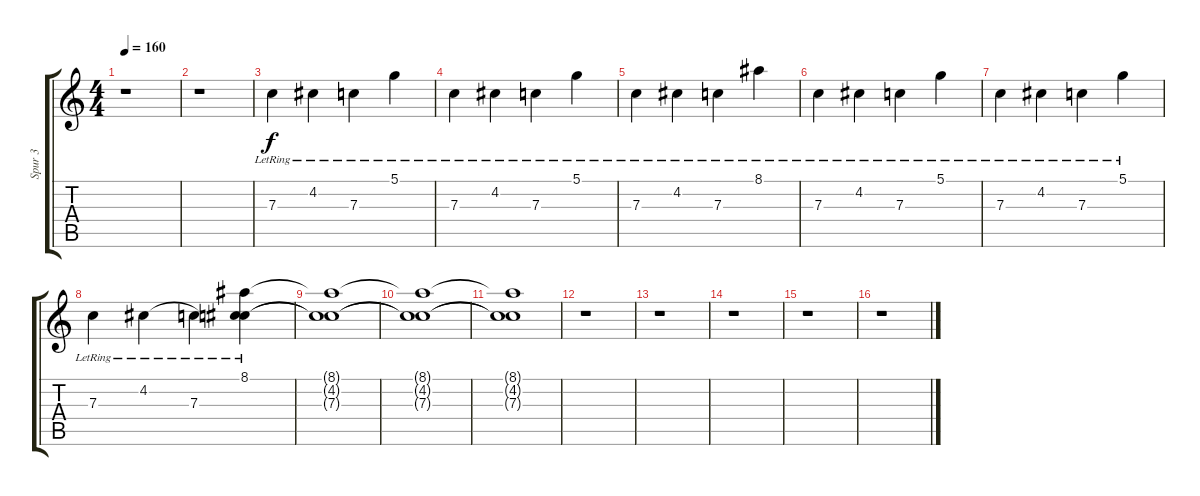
\track ("Spur 3" "Spur 3") {instrument overdrivenguitar}
\staff {score tabs}
\tuning (D4 A3 F3 C3 G2 C2) {hide}
\ts (4 4)
\tempo 160
\clef g2
\ks c
r.1{dy f} |
r.1 |
7.3{lr}.4 4.2{lr}.4 7.3{lr}.4 5.1{lr}.4 |
7.3{lr}.4 4.2{lr}.4 7.3{lr}.4 5.1{lr}.4 |
7.3{lr}.4 4.2{lr}.4 7.3{lr}.4 8.1{lr}.4 |
7.3{lr}.4 4.2{lr}.4 7.3{lr}.4 5.1{lr}.4 |
7.3{lr}.4 4.2{lr}.4 7.3{lr}.4 5.1{lr}.4 |
7.3{lr}.4 4.2{lr}.4 7.3{lr}.4 (8.1{lr} 4.2{t} 7.3{t}).4 |
(8.1{t} 4.2{t} 7.3{t}).1 |
(8.1{t} 4.2{t} 7.3{t}).1 |
(8.1{t} 4.2{t} 7.3{t}).1 |
r.1 |
r.1 |
r.1 |
r.1 |
r.1
